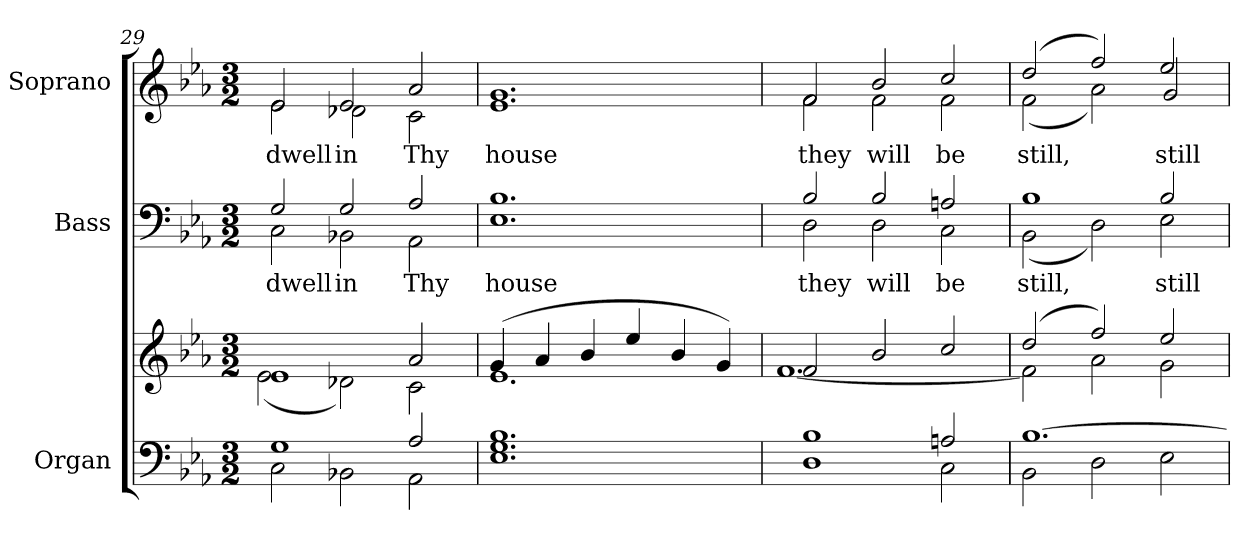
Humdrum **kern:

**kern	**kern	**kern	**text	**kern	**text
*part3	*part3	*part2	*part2	*part1	*part1
*staff4	*staff3	*staff2	*staff2	*staff1	*staff1
*I"Organ	*	*I"Bass	*	*I"Soprano	*
*I'Org.	*	*I'B.	*	*I'S.	*
*clefF4	*clefG2	*clefF4	*	*clefG2	*
*k[b-e-a-]	*k[b-e-a-]	*k[b-e-a-]	*	*k[b-e-a-]	*
*E-:	*E-:	*E-:	*	*E-:	*
*M3/2	*M3/2	*M3/2	*	*M3/2	*
=29	=29	=29	=29	=29	=29
*^	*^	*^	*	*	*
!	!	!	!	!	!	!LO:LY:b:color=#000000	!	!
*	*	*	*	*	*	*	*^	*
!	!	!	!	!	!	!	!	!	!LO:LY:b:color=#000000
1Gi	2Ci\	1e-i	(2e-i\	2Gi/	2Ci\	dwell	2e-i/	2e-i\	dwell
!	!	!	!	!	!	!LO:LY:b:color=#000000	!	!	!
!	!	!	!	!	!	!	!	!	!LO:LY:b:color=#000000
.	2BB-Xi\	.	2d-Xi\)	2Gi/	2BB-Xi\	in	2e-i/	2d-Xi\	in
!	!	!	!	!	!	!LO:LY:b:color=#000000	!	!	!
!	!	!	!	!	!	!	!	!	!LO:LY:b:color=#000000
2A-i/	2AA-i\	2a-i/	2ci\	2A-i/	2AA-i\	Thy	2a-i/	2ci\	Thy
*	*	*	*	*v	*v	*	*	*	*
*v	*v	*	*	*	*	*v	*v	*
=30	=30	=30	=30	=30	=30	=30
*^	*	*	*^	*	*^	*
!	!	!	!	!	!	!LO:LY:b:color=#000000	!	!	!
*	*	*	*	*v	*v	*	*	*	*
*v	*v	*	*	*	*	*v	*v	*
*^	*	*	*^	*	*^	*
!	!	!	!	!	!	!	!	!	!LO:LY:b:color=#000000
*	*	*	*	*v	*v	*	*	*	*
*v	*v	*	*	*	*	*v	*v	*
1.E-i 1.Gi 1.B-i	(4gi/	1.e-i	1.E-i 1.B-i	house	1.e-i 1.gi	house
.	4a-i/	.	.	.	.	.
.	4b-i/	.	.	.	.	.
.	4ee-i/	.	.	.	.	.
.	4b-i/	.	.	.	.	.
.	4gi/)	.	.	.	.	.
=31	=31	=31	=31	=31	=31	=31
*^	*	*	*^	*	*	*
!	!	!	!	!	!	!LO:LY:b:color=#000000	!	!
*	*	*	*	*	*	*	*^	*
!	!	!	!	!	!	!	!	!	!LO:LY:b:color=#000000
1Di 1B-i	1ryy	2fi/	[<1.fi	2B-i/	2Di\	they	2fi/	2fi\	they
!	!	!	!	!	!	!LO:LY:b:color=#000000	!	!	!
!	!	!	!	!	!	!	!	!	!LO:LY:b:color=#000000
.	.	2b-i/	.	2B-i/	2Di\	will	2b-i/	2fi\	will
!	!	!	!	!	!	!LO:LY:b:color=#000000	!	!	!
!	!	!	!	!	!	!	!	!	!LO:LY:b:color=#000000
2Ani/	2Ci\	2cci/	.	2Ani/	2Ci\	be	2cci/	2fi\	be
=32	=32	=32	=32	=32	=32	=32	=32	=32	=32
!	!	!	!	!	!	!LO:LY:b:color=#000000	!	!	!
!	!	!	!	!	!	!	!	!	!LO:LY:b:color=#000000
[>1.B-i	2BB-i\	(2ddi/	2fi\]	1B-i	(2BB-i\	still,	(2ddi/	(2fi\	still,
.	2Di\	2ffi/)	2a-i\	.	2Di\)	.	2ffi/)	2a-i\)	.
!	!	!	!	!	!	!LO:LY:b:color=#000000	!	!	!
!	!	!	!	!	!	!	!	!	!LO:LY:b:color=#000000
.	2E-i\	2ee-i/	2gi\	2B-i/	2E-i\	still	2ee-i/	2gi/	still
*v	*v	*	*	*v	*v	*	*v	*v	*
*	*v	*v	*	*	*	*
=	=	=	=	=	=
*-	*-	*-	*-	*-	*-
